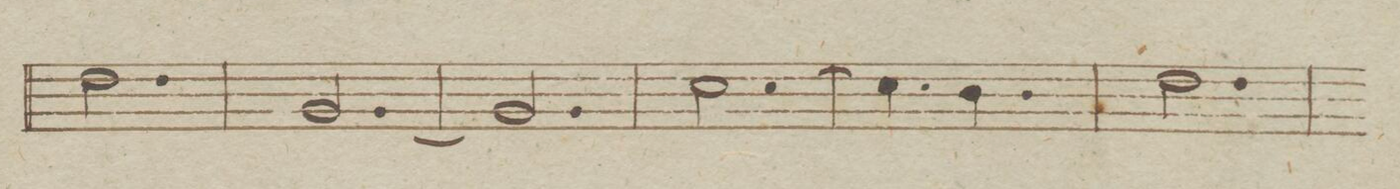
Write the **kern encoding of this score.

**kern	**dynam
*I"Corno Secondo in Es.	*
*clefG2	*
*k[b-e-a-]	*
*met(c)	*
*M6/8	*
2.f\	.
=199	=199
[2.B-/	.
=200	=200
2.B-/]	.
=201	=201
[2.e-\	.
=202	=202
4.e-\]	.
4.d\	.
=203	=203
2.f\	.
=204	=204
*-	*-
